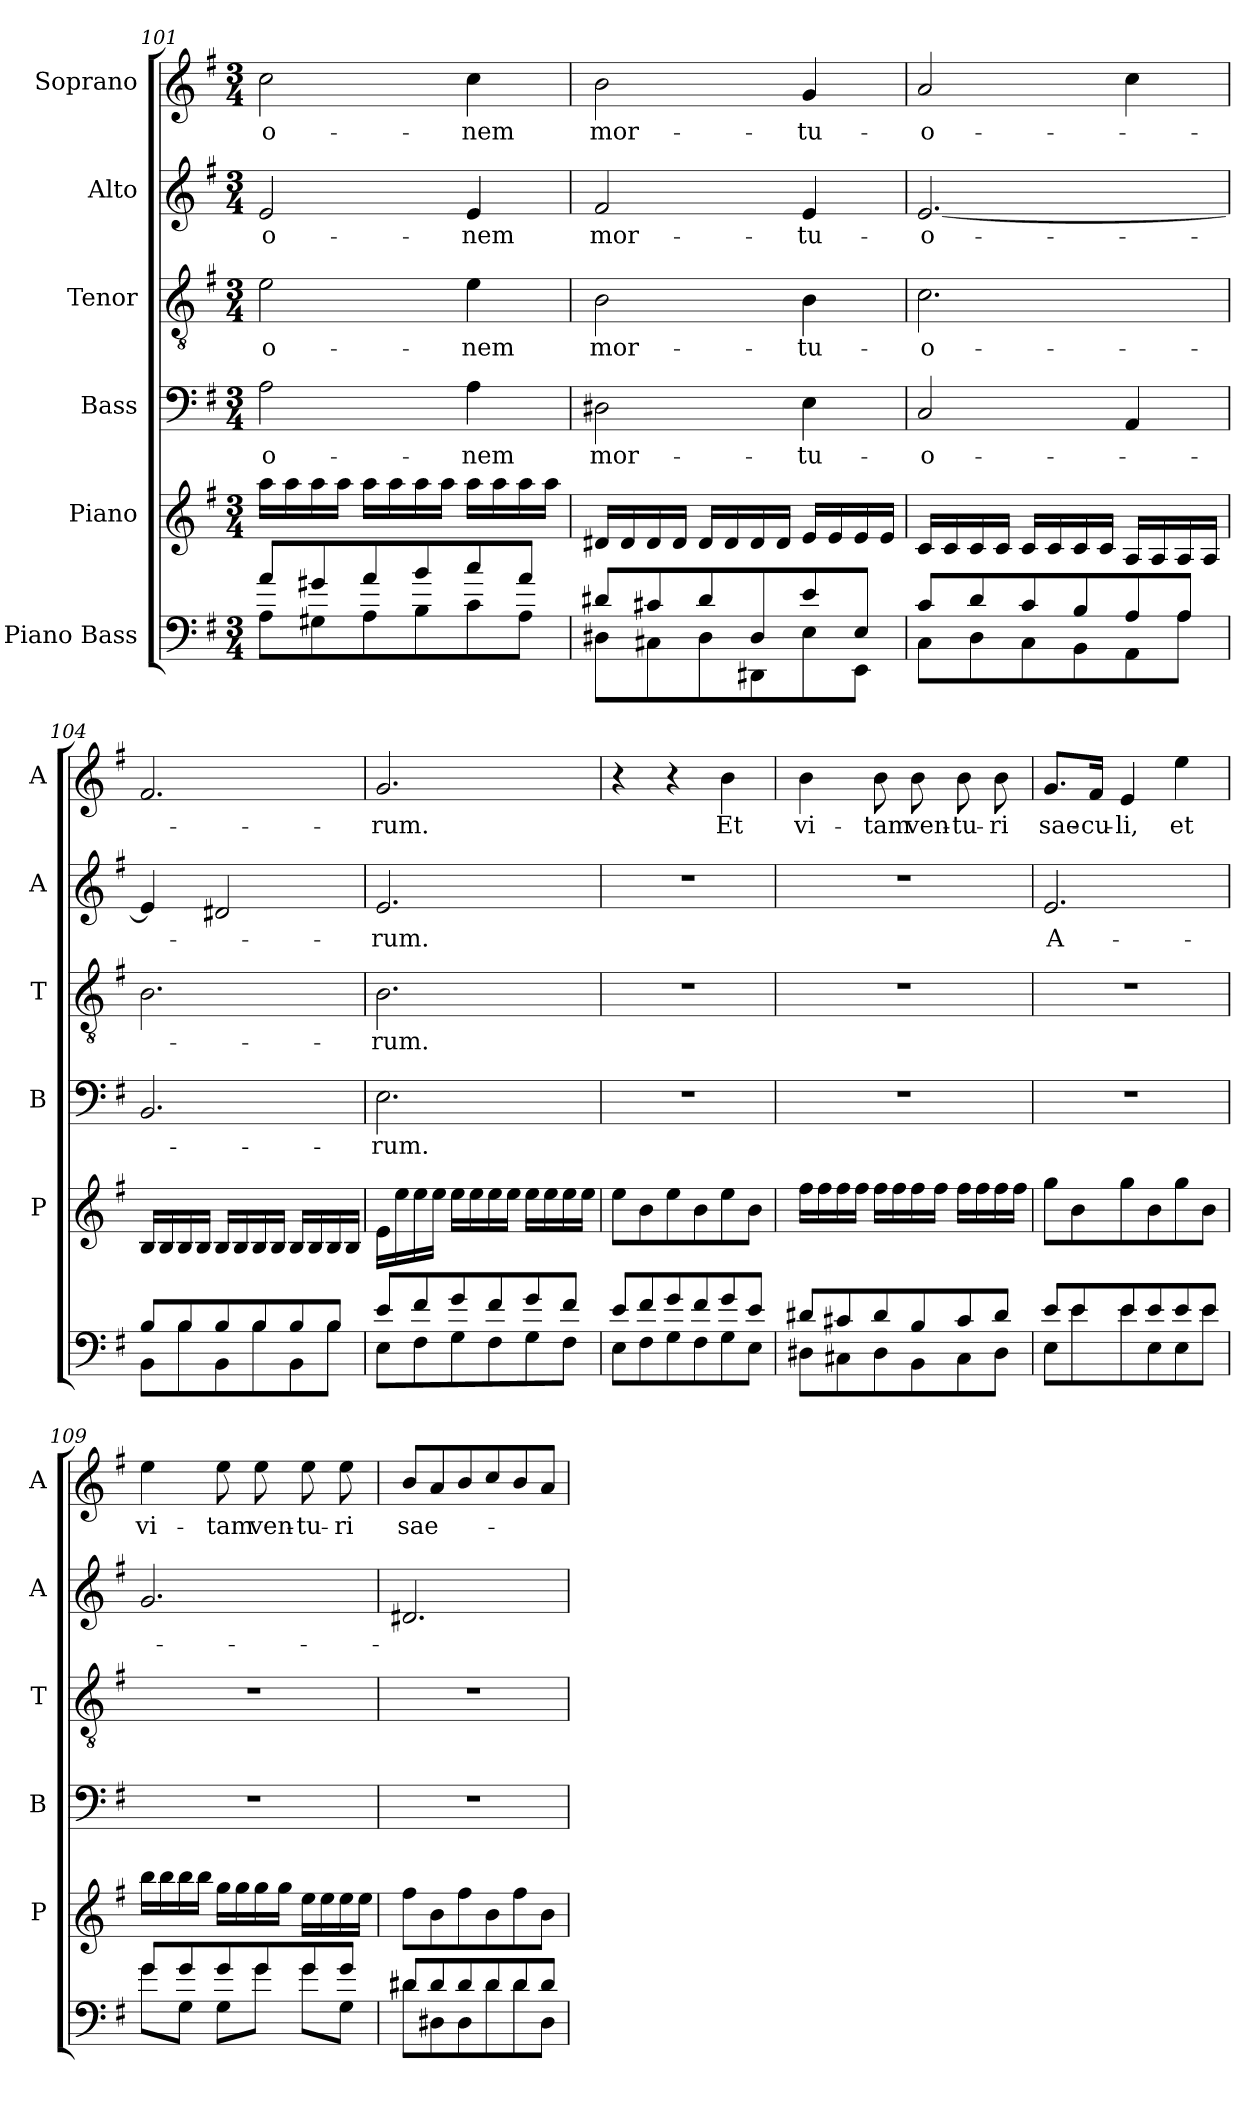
**kern	**kern	**kern	**text	**kern	**text	**kern	**text	**kern	**text
*part6	*part5	*part4	*part4	*part3	*part3	*part2	*part2	*part1	*part1
*staff6	*staff5	*staff4	*staff4	*staff3	*staff3	*staff2	*staff2	*staff1	*staff1
*I"Piano Bass	*I"Piano	*I"Bass	*	*I"Tenor	*	*I"Alto	*	*I"Soprano	*
*	*I'P	*I'B	*	*I'T	*	*I'A	*	*I'A	*
*clefF4	*clefG2	*clefF4	*	*clefGv2	*	*clefG2	*	*clefG2	*
*k[f#]	*k[f#]	*k[f#]	*	*k[f#]	*	*k[f#]	*	*k[f#]	*
*G:	*G:	*G:	*	*G:	*	*G:	*	*G:	*
*M3/4	*M3/4	*M3/4	*	*M3/4	*	*M3/4	*	*M3/4	*
=101	=101	=101	=101	=101	=101	=101	=101	=101	=101
*^	*	*	*	*	*	*	*	*	*
!	!	!	!	!LO:LY:b	!	!LO:LY:b	!	!LO:LY:b	!	!LO:LY:b
8a/L	8A\L	16aa\LL	2A\	-o-	2e\	-o-	2e/	-o-	2cc\	-o-
.	.	16aa\	.	.	.	.	.	.	.	.
8g#X/	8G#X\	16aa\	.	.	.	.	.	.	.	.
.	.	16aa\JJ	.	.	.	.	.	.	.	.
8a/	8A\	16aa\LL	.	.	.	.	.	.	.	.
.	.	16aa\	.	.	.	.	.	.	.	.
8b/	8B\	16aa\	.	.	.	.	.	.	.	.
.	.	16aa\JJ	.	.	.	.	.	.	.	.
!	!	!	!	!LO:LY:b	!	!LO:LY:b	!	!LO:LY:b	!	!LO:LY:b
8cc/	8c\	16aa\LL	4A\	-nem	4e\	-nem	4e/	-nem	4cc\	-nem
.	.	16aa\	.	.	.	.	.	.	.	.
8a/J	8A\J	16aa\	.	.	.	.	.	.	.	.
.	.	16aa\JJ	.	.	.	.	.	.	.	.
=102	=102	=102	=102	=102	=102	=102	=102	=102	=102	=102
!	!	!	!	!LO:LY:b	!	!LO:LY:b	!	!LO:LY:b	!	!LO:LY:b
8d#X/L	8D#X\L	16d#X/LL	2D#X\	mor-	2B\	mor-	2f#/	mor-	2b\	mor-
.	.	16d#/	.	.	.	.	.	.	.	.
8c#X/	8C#X\	16d#/	.	.	.	.	.	.	.	.
.	.	16d#/JJ	.	.	.	.	.	.	.	.
8d#/	8D#\	16d#/LL	.	.	.	.	.	.	.	.
.	.	16d#/	.	.	.	.	.	.	.	.
8D#/	8DD#X\	16d#/	.	.	.	.	.	.	.	.
.	.	16d#/JJ	.	.	.	.	.	.	.	.
!	!	!	!	!LO:LY:b	!	!LO:LY:b	!	!LO:LY:b	!	!LO:LY:b
8e/	8E\	16e/LL	4E\	-tu-	4B\	-tu-	4e/	-tu-	4g/	-tu-
.	.	16e/	.	.	.	.	.	.	.	.
8E/J	8EE\J	16e/	.	.	.	.	.	.	.	.
.	.	16e/JJ	.	.	.	.	.	.	.	.
!!LO:LB:g=z
=103	=103	=103	=103	=103	=103	=103	=103	=103	=103	=103
!	!	!	!	!LO:LY:b	!	!LO:LY:b	!	!LO:LY:b	!	!LO:LY:b
8c/L	8C\L	16c/LL	2C/	-o-	2.c\	-o-	[2.e/	-o-	2a/	-o-
.	.	16c/	.	.	.	.	.	.	.	.
8d/	8D\	16c/	.	.	.	.	.	.	.	.
.	.	16c/JJ	.	.	.	.	.	.	.	.
8c/	8C\	16c/LL	.	.	.	.	.	.	.	.
.	.	16c/	.	.	.	.	.	.	.	.
8B/	8BB\	16c/	.	.	.	.	.	.	.	.
.	.	16c/JJ	.	.	.	.	.	.	.	.
8A/	8AA\	16A/LL	4AA/	.	.	.	.	.	4cc\	.
.	.	16A/	.	.	.	.	.	.	.	.
8A/J	8A\J	16A/	.	.	.	.	.	.	.	.
.	.	16A/JJ	.	.	.	.	.	.	.	.
=104	=104	=104	=104	=104	=104	=104	=104	=104	=104	=104
8B/L	8BB\L	16B/LL	2.BB/	.	2.B\	.	4e/]	.	2.f#/	.
.	.	16B/	.	.	.	.	.	.	.	.
8B/	8B\	16B/	.	.	.	.	.	.	.	.
.	.	16B/JJ	.	.	.	.	.	.	.	.
8B/	8BB\	16B/LL	.	.	.	.	2d#X/	.	.	.
.	.	16B/	.	.	.	.	.	.	.	.
8B/	8B\	16B/	.	.	.	.	.	.	.	.
.	.	16B/JJ	.	.	.	.	.	.	.	.
8B/	8BB\	16B/LL	.	.	.	.	.	.	.	.
.	.	16B/	.	.	.	.	.	.	.	.
8B/J	8B\J	16B/	.	.	.	.	.	.	.	.
.	.	16B/JJ	.	.	.	.	.	.	.	.
=105	=105	=105	=105	=105	=105	=105	=105	=105	=105	=105
!	!	!	!	!LO:LY:b	!	!LO:LY:b	!	!LO:LY:b	!	!LO:LY:b
8e/L	8E\L	16e\LL	2.E\	-rum.	2.B\	-rum.	2.e/	-rum.	2.g/	-rum.
.	.	16ee\	.	.	.	.	.	.	.	.
8f#/	8F#\	16ee\	.	.	.	.	.	.	.	.
.	.	16ee\JJ	.	.	.	.	.	.	.	.
8g/	8G\	16ee\LL	.	.	.	.	.	.	.	.
.	.	16ee\	.	.	.	.	.	.	.	.
8f#/	8F#\	16ee\	.	.	.	.	.	.	.	.
.	.	16ee\JJ	.	.	.	.	.	.	.	.
8g/	8G\	16ee\LL	.	.	.	.	.	.	.	.
.	.	16ee\	.	.	.	.	.	.	.	.
8f#/J	8F#\J	16ee\	.	.	.	.	.	.	.	.
.	.	16ee\JJ	.	.	.	.	.	.	.	.
=106	=106	=106	=106	=106	=106	=106	=106	=106	=106	=106
8e/L	8E\L	8ee\L	2.r	.	2.r	.	2.r	.	4r	.
8f#/	8F#\	8b\	.	.	.	.	.	.	.	.
8g/	8G\	8ee\	.	.	.	.	.	.	4r	.
8f#/	8F#\	8b\	.	.	.	.	.	.	.	.
!	!	!	!	!	!	!	!	!	!	!LO:LY:b
8g/	8G\	8ee\	.	.	.	.	.	.	4b\	Et
8e/J	8E\J	8b\J	.	.	.	.	.	.	.	.
!!LO:PB:g=z
=107	=107	=107	=107	=107	=107	=107	=107	=107	=107	=107
!	!	!	!	!	!	!	!	!	!	!LO:LY:b
8d#X/L	8D#X\L	16ff#\LL	2.r	.	2.r	.	2.r	.	4b\	vi-
.	.	16ff#\	.	.	.	.	.	.	.	.
8c#X/	8C#X\	16ff#\	.	.	.	.	.	.	.	.
.	.	16ff#\JJ	.	.	.	.	.	.	.	.
!	!	!	!	!	!	!	!	!	!	!LO:LY:b
8d#/	8D#\	16ff#\LL	.	.	.	.	.	.	8b\	-tam
.	.	16ff#\	.	.	.	.	.	.	.	.
!	!	!	!	!	!	!	!	!	!	!LO:LY:b
8B/	8BB\	16ff#\	.	.	.	.	.	.	8b\	ven-
.	.	16ff#\JJ	.	.	.	.	.	.	.	.
!	!	!	!	!	!	!	!	!	!	!LO:LY:b
8c#/	8C#\	16ff#\LL	.	.	.	.	.	.	8b\	-tu-
.	.	16ff#\	.	.	.	.	.	.	.	.
!	!	!	!	!	!	!	!	!	!	!LO:LY:b
8d#/J	8D#\J	16ff#\	.	.	.	.	.	.	8b\	-ri
.	.	16ff#\JJ	.	.	.	.	.	.	.	.
=108	=108	=108	=108	=108	=108	=108	=108	=108	=108	=108
!	!	!	!	!	!	!	!	!LO:LY:b	!	!LO:LY:b
8e/L	8E\L	8gg\L	2.r	.	2.r	.	2.e/	A-	8.g/L	sae-
8e/	8e\	8b\	.	.	.	.	.	.	.	.
!	!	!	!	!	!	!	!	!	!	!LO:LY:b
.	.	.	.	.	.	.	.	.	16f#/Jk	-cu-
!	!	!	!	!	!	!	!	!	!	!LO:LY:b
8e/	8e\	8gg\	.	.	.	.	.	.	4e/	-li,
8e/	8E\	8b\	.	.	.	.	.	.	.	.
!	!	!	!	!	!	!	!	!	!	!LO:LY:b
8e/	8E\	8gg\	.	.	.	.	.	.	4ee\	et
8e/J	8e\J	8b\J	.	.	.	.	.	.	.	.
=109	=109	=109	=109	=109	=109	=109	=109	=109	=109	=109
!	!	!	!	!	!	!	!	!	!	!LO:LY:b
8g/L	8g\L	16bb\LL	2.r	.	2.r	.	2.g/	.	4ee\	vi-
.	.	16bb\	.	.	.	.	.	.	.	.
8g/	8G\J	16bb\	.	.	.	.	.	.	.	.
.	.	16bb\JJ	.	.	.	.	.	.	.	.
!	!	!	!	!	!	!	!	!	!	!LO:LY:b
8g/	8G\L	16gg\LL	.	.	.	.	.	.	8ee\	-tam
.	.	16gg\	.	.	.	.	.	.	.	.
!	!	!	!	!	!	!	!	!	!	!LO:LY:b
8g/	8g\J	16gg\	.	.	.	.	.	.	8ee\	ven-
.	.	16gg\JJ	.	.	.	.	.	.	.	.
!	!	!	!	!	!	!	!	!	!	!LO:LY:b
8g/	8g\L	16ee\LL	.	.	.	.	.	.	8ee\	-tu-
.	.	16ee\	.	.	.	.	.	.	.	.
!	!	!	!	!	!	!	!	!	!	!LO:LY:b
8g/J	8G\J	16ee\	.	.	.	.	.	.	8ee\	-ri
.	.	16ee\JJ	.	.	.	.	.	.	.	.
=110	=110	=110	=110	=110	=110	=110	=110	=110	=110	=110
!	!	!	!	!	!	!	!	!	!	!LO:LY:b
8d#X/L	8d#\L	8ff#\L	2.r	.	2.r	.	2.d#X/	.	8b/L	sae-
8d#/	8D#X\	8b\	.	.	.	.	.	.	8a/	.
8d#/	8D#\	8ff#\	.	.	.	.	.	.	8b/	.
8d#/	8d#\	8b\	.	.	.	.	.	.	8cc/	.
8d#/	8d#\	8ff#\	.	.	.	.	.	.	8b/	.
8d#/J	8D#\J	8b\J	.	.	.	.	.	.	8a/J	.
*v	*v	*	*	*	*	*	*	*	*	*
=	=	=	=	=	=	=	=	=	=
*-	*-	*-	*-	*-	*-	*-	*-	*-	*-
